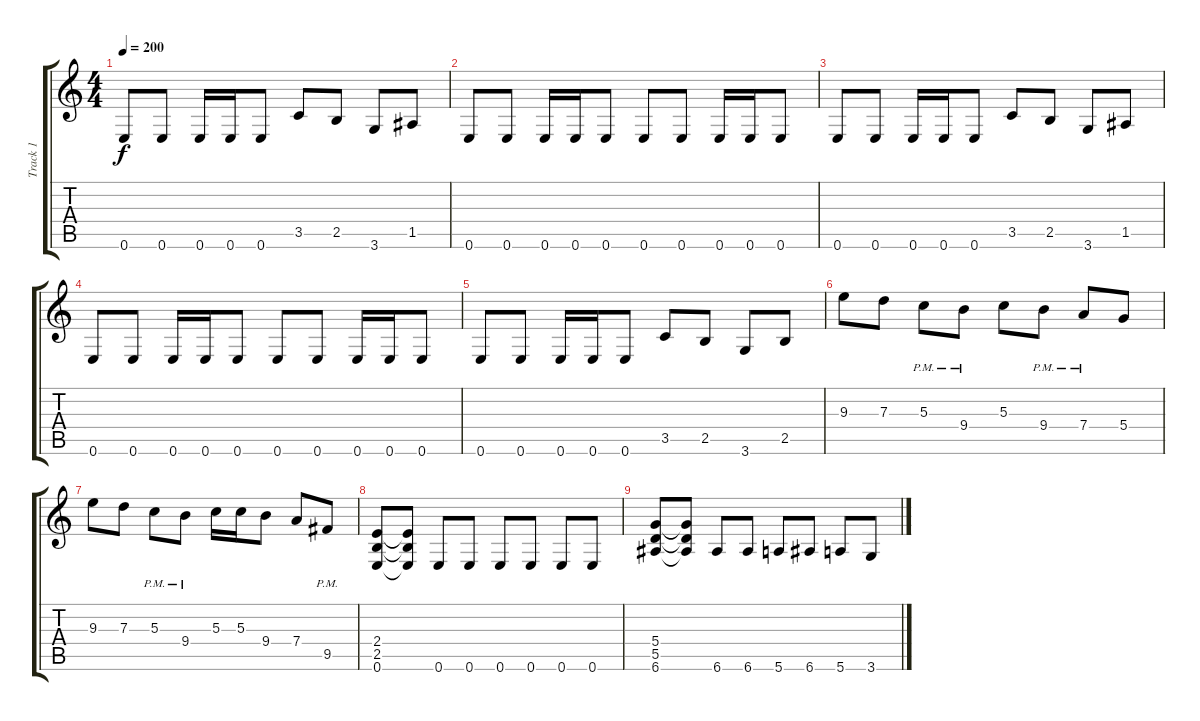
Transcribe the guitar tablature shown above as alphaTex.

\track ("Track 1" "Track 1") {instrument distortionguitar}
\staff {score tabs}
\tuning (E4 B3 G3 D3 A2 E2) {hide}
\ts (4 4)
\tempo 200
\clef g2
\ks c
0.6.8{dy f} 0.6.8 0.6.16 0.6.16 0.6.8 3.5.8 2.5.8 3.6.8 1.5.8 |
0.6.8 0.6.8 0.6.16 0.6.16 0.6.8 0.6.8 0.6.8 0.6.16 0.6.16 0.6.8 |
0.6.8 0.6.8 0.6.16 0.6.16 0.6.8 3.5.8 2.5.8 3.6.8 1.5.8 |
0.6.8 0.6.8 0.6.16 0.6.16 0.6.8 0.6.8 0.6.8 0.6.16 0.6.16 0.6.8 |
0.6.8 0.6.8 0.6.16 0.6.16 0.6.8 3.5.8 2.5.8 3.6.8 2.5.8 |
9.3.8 7.3.8 5.3{pm}.8 9.4{pm}.8 5.3.8 9.4{pm}.8 7.4{pm}.8 5.4.8 |
9.3.8 7.3.8 5.3{pm}.8 9.4{pm}.8 5.3.16 5.3.16 9.4.8 7.4.8 9.5{pm}.8 |
(2.4 2.5 0.6).8 (2.4{t} 2.5{t} 0.6{t}).8 0.6.8 0.6.8 0.6.8 0.6.8 0.6.8 0.6.8 |
(5.4 5.5 6.6).8 (5.4{t} 5.5{t} 6.6{t}).8 6.6.8 6.6.8 5.6.8 6.6.8 5.6.8 3.6.8
